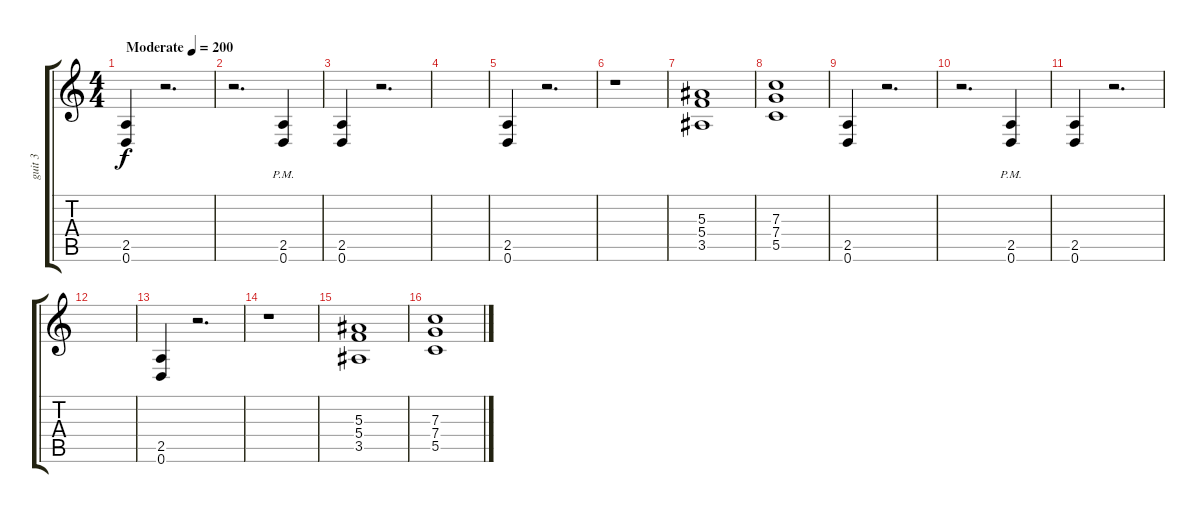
\track ("guit 3" "guit 3") {instrument distortionguitar}
\staff {score tabs}
\tuning (D4 A3 F3 C3 G2 D2) {hide}
\ts (4 4)
\tempo (200 "Moderate")
\clef g2
\ks c
(2.5 0.6).4{dy f instrument distortionguitar} r.2{d} |
r.2{d} (2.5{pm} 0.6{pm}).4 |
(2.5 0.6).4 r.2{d} |
|
(2.5 0.6).4 r.2{d} |
r.1 |
(5.3 5.4 3.5).1 |
(7.3 7.4 5.5).1 |
(2.5 0.6).4 r.2{d} |
r.2{d} (2.5{pm} 0.6{pm}).4 |
(2.5 0.6).4 r.2{d} |
|
(2.5 0.6).4 r.2{d} |
r.1 |
(5.3 5.4 3.5).1 |
(7.3 7.4 5.5).1
